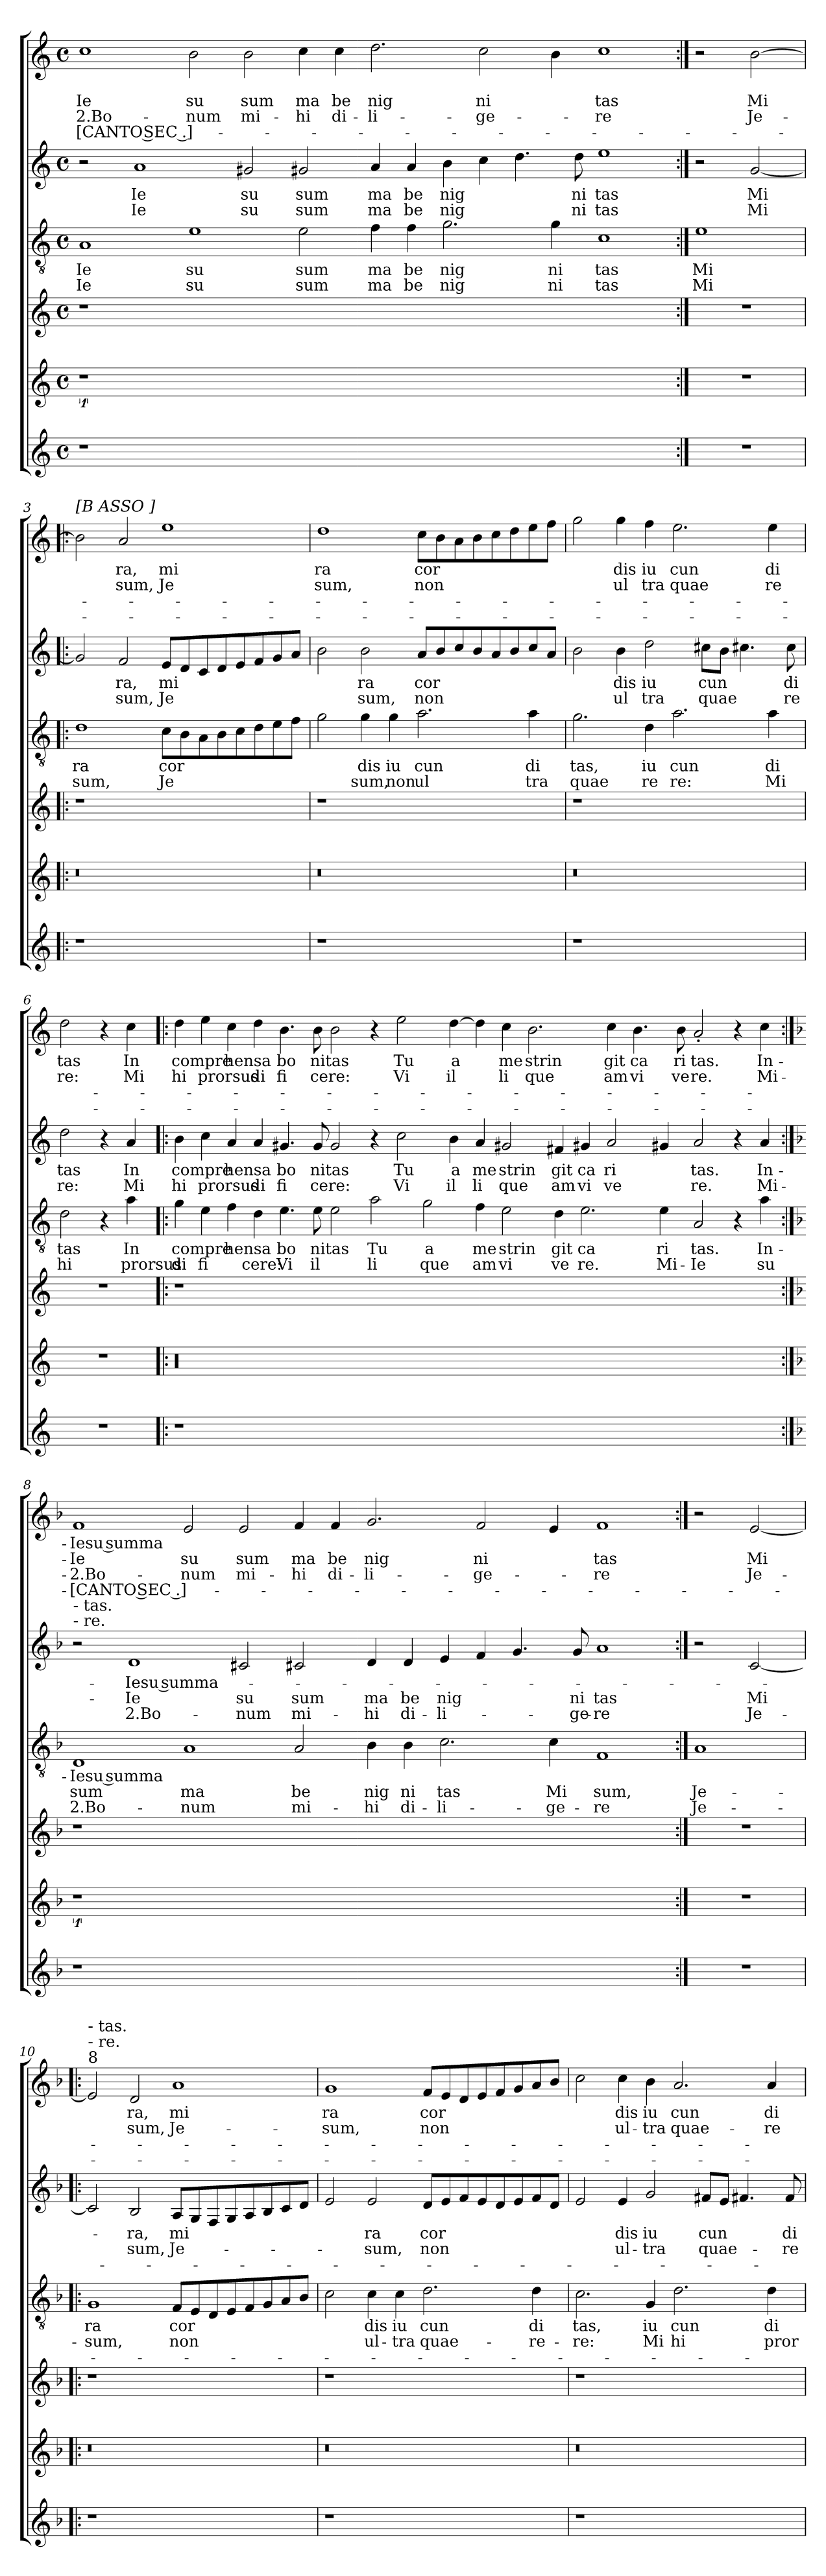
**kern	**kern	**kern	**kern	**text	**text	**text	**kern	**text	**text	**text	**kern	**text	**text	**text	**text
*part5	*part4	*part4	*part3	*part3	*part3	*part3	*part2	*part2	*part2	*part2	*part1	*part1	*part1	*part1	*part1
*staff6	*staff5	*staff4	*staff3	*staff3	*staff3	*staff3	*staff2	*staff2	*staff2	*staff2	*staff1	*staff1	*staff1	*staff1	*staff1
!!LO:PB:g=z
*clefG2	*clefG2	*clefG2	*clefGv2	*	*	*	*clefG2	*	*	*	*clefG2	*	*	*	*
*ITrd7c12	*	*	*	*	*	*	*	*	*	*	*	*	*	*	*
*k[]	*k[]	*k[]	*k[]	*	*	*	*k[]	*	*	*	*k[]	*	*	*	*
*C:	*C:	*C:	*C:	*	*	*	*C:	*	*	*	*C:	*	*	*	*
*M4/4	*M4/4	*M4/4	*M4/4	*	*	*	*M4/4	*	*	*	*M4/4	*	*	*	*
*met(c)	*met(c)	*met(c)	*met(c)	*	*	*	*met(c)	*	*	*	*met(c)	*	*	*	*
=1	=1	=1	=1	=1	=1	=1	=1	=1	=1	=1	=1	=1	=1	=1	=1
!	!	!	!	!LO:LY:b:rj	!LO:LY:b:rj	!	!	!	!	!	!	!	!LO:LY:b:rj	!LO:LY:b:rj	!LO:LY:b:rj
1r	1%5r	1r	1A	Ie	Ie	.	2r	.	.	.	1cc	.	Ie	2.Bo-	[CANTO SEC .]-
!	!	!	!	!	!	!	!	!LO:LY:b:rj	!LO:LY:b:rj	!	!	!	!	!	!
.	.	.	.	.	.	.	1a	Ie	Ie	.	.	.	.	.	.
!	!	!	!	!LO:LY:b	!LO:LY:b	!	!	!	!	!	!	!	!LO:LY:b	!LO:LY:b	!
00ryy	.	00ryy	1e	su	su	.	.	.	.	.	2b\	.	su	-num	.
!	!	!	!	!	!	!	!	!LO:LY:b	!LO:LY:b	!	!	!	!LO:LY:b	!LO:LY:b	!
.	.	.	.	.	.	.	2g#X/	su	su	.	2b\	.	sum	mi-	.
!	!	!	!	!LO:LY:b	!LO:LY:b	!	!	!LO:LY:b	!LO:LY:b	!	!	!	!LO:LY:b	!LO:LY:b	!
.	.	.	2e\	sum	sum	.	2g#X/	sum	sum	.	4cc\	.	ma	-hi	.
!	!	!	!	!	!	!	!	!	!	!	!	!	!LO:LY:b	!LO:LY:b	!
.	.	.	.	.	.	.	.	.	.	.	4cc\	.	be	di-	.
!	!	!	!	!LO:LY:b	!LO:LY:b	!	!	!LO:LY:b	!LO:LY:b	!	!	!	!LO:LY:b	!LO:LY:b	!
.	.	.	4f\	ma	ma	.	4a/	ma	ma	.	2.dd\	.	nig	-li-	.
!	!	!	!	!LO:LY:b	!LO:LY:b	!	!	!LO:LY:b	!LO:LY:b	!	!	!	!	!	!
.	.	.	4f\	be	be	.	4a/	be	be	.	.	.	.	.	.
!	!	!	!	!LO:LY:b	!LO:LY:b	!	!	!LO:LY:b	!LO:LY:b	!	!	!	!	!	!
.	.	.	2.g\	nig	nig	.	4b\	nig	nig	.	.	.	.	.	.
!	!	!	!	!	!	!	!	!	!	!	!	!	!LO:LY:b	!LO:LY:b	!
.	.	.	.	.	.	.	4cc\	.	.	.	2cc\	.	ni	-ge-	.
.	.	.	.	.	.	.	4.dd\	.	.	.	.	.	.	.	.
!	!	!	!	!LO:LY:b	!LO:LY:b	!	!	!	!	!	!	!	!	!	!
.	.	.	4g\	ni	ni	.	.	.	.	.	4b\	.	.	.	.
!	!	!	!	!	!	!	!	!LO:LY:b	!LO:LY:b	!	!	!	!	!	!
.	.	.	.	.	.	.	8dd\	ni	ni	.	.	.	.	.	.
!	!	!	!	!LO:LY:b	!LO:LY:b	!	!	!LO:LY:b	!LO:LY:b	!	!	!	!LO:LY:b	!LO:LY:b	!
.	.	.	1c	tas	tas	.	1ee	tas	tas	.	1cc	.	tas	-re	.
=2:|!	=2:|!	=2:|!	=2:|!	=2:|!	=2:|!	=2:|!	=2:|!	=2:|!	=2:|!	=2:|!	=2:|!	=2:|!	=2:|!	=2:|!	=2:|!
!	!	!	!	!LO:LY:b	!LO:LY:b	!	!	!	!	!	!	!	!	!	!
1r	1r	1r	1e	Mi	Mi	.	2r	.	.	.	2r	.	.	.	.
!	!	!	!	!	!	!	!	!LO:LY:b	!LO:LY:b	!	!	!	!LO:LY:b	!LO:LY:b	!
.	.	.	.	.	.	.	[<2g/	Mi	Mi	.	[<2b\	.	Mi	Je-	.
!!LO:LB:g=z
=3!|:	=3!|:	=3!|:	=3!|:	=3!|:	=3!|:	=3!|:	=3!|:	=3!|:	=3!|:	=3!|:	=3!|:	=3!|:	=3!|:	=3!|:	=3!|:
!	!	!	!	!	!	!	!	!	!	!	!LO:TX:a:t=[B ASSO ]	!	!	!	!
!	!	!	!	!LO:LY:b	!LO:LY:b	!	!	!	!	!	!	!	!	!	!
1r	0r	1r	1d	ra	sum,	.	2g/]	.	.	.	2b\]	.	.	.	.
!	!	!	!	!	!	!	!	!LO:LY:b	!LO:LY:b	!	!	!LO:LY:b	!LO:LY:b	!	!
.	.	.	.	.	.	.	2f/	ra,	sum,	.	2a/	ra,	sum,	.	.
!	!	!	!	!LO:LY:b	!LO:LY:b	!	!	!LO:LY:b	!LO:LY:b	!	!	!LO:LY:b	!LO:LY:b	!	!
1ryy	.	1ryy	8c\L	cor	Je	.	8e/L	mi	Je	.	1ee	mi	Je	.	.
.	.	.	8B\	.	.	.	8d/	.	.	.	.	.	.	.	.
.	.	.	8A\	.	.	.	8c/	.	.	.	.	.	.	.	.
.	.	.	8B\	.	.	.	8d/	.	.	.	.	.	.	.	.
.	.	.	8c\	.	.	.	8e/	.	.	.	.	.	.	.	.
.	.	.	8d\	.	.	.	8f/	.	.	.	.	.	.	.	.
.	.	.	8e\	.	.	.	8g/	.	.	.	.	.	.	.	.
.	.	.	8f\J	.	.	.	8a/J	.	.	.	.	.	.	.	.
=4	=4	=4	=4	=4	=4	=4	=4	=4	=4	=4	=4	=4	=4	=4	=4
!	!	!	!	!	!	!	!	!	!	!	!	!LO:LY:b	!LO:LY:b	!	!
1r	0r	1r	2g\	.	.	.	2b\	.	.	.	1dd	ra	sum,	.	.
!	!	!	!	!LO:LY:b	!LO:LY:b	!	!	!LO:LY:b	!LO:LY:b	!	!	!	!	!	!
.	.	.	4g\	dis	sum,	.	2b\	ra	sum,	.	.	.	.	.	.
!	!	!	!	!LO:LY:b	!LO:LY:b	!	!	!	!	!	!	!	!	!	!
.	.	.	4g\	iu	non	.	.	.	.	.	.	.	.	.	.
!	!	!	!	!LO:LY:b	!LO:LY:b	!	!	!LO:LY:b	!LO:LY:b	!	!	!LO:LY:b	!LO:LY:b	!	!
1ryy	.	1ryy	2.a\	cun	ul	.	8a/L	cor	non	.	8cc\L	cor	non	.	.
.	.	.	.	.	.	.	8b/	.	.	.	8b\	.	.	.	.
.	.	.	.	.	.	.	8cc/	.	.	.	8a\	.	.	.	.
.	.	.	.	.	.	.	8b/	.	.	.	8b\	.	.	.	.
.	.	.	.	.	.	.	8a/	.	.	.	8cc\	.	.	.	.
.	.	.	.	.	.	.	8b/	.	.	.	8dd\	.	.	.	.
!	!	!	!	!LO:LY:b	!LO:LY:b	!	!	!	!	!	!	!	!	!	!
.	.	.	4a\	di	tra	.	8cc/	.	.	.	8ee\	.	.	.	.
.	.	.	.	.	.	.	8a/J	.	.	.	8ff\J	.	.	.	.
=5	=5	=5	=5	=5	=5	=5	=5	=5	=5	=5	=5	=5	=5	=5	=5
!	!	!	!	!LO:LY:b	!LO:LY:b	!	!	!	!	!	!	!	!	!	!
1r	0r	1r	2.g\	tas,	quae	.	2b\	.	.	.	2gg\	.	.	.	.
!	!	!	!	!	!	!	!	!LO:LY:b	!LO:LY:b	!	!	!LO:LY:b	!LO:LY:b	!	!
.	.	.	.	.	.	.	4b\	dis	ul	.	4gg\	dis	ul	.	.
!	!	!	!	!LO:LY:b	!LO:LY:b	!	!	!LO:LY:b	!LO:LY:b	!	!	!LO:LY:b	!LO:LY:b	!	!
.	.	.	4d\	iu	re	.	2dd\	iu	tra	.	4ff\	iu	tra	.	.
!	!	!	!	!LO:LY:b	!LO:LY:b	!	!	!	!	!	!	!LO:LY:b	!LO:LY:b	!	!
1ryy	.	1ryy	2.a\	cun	re:	.	.	.	.	.	2.ee\	cun	quae	.	.
!	!	!	!	!	!	!	!	!LO:LY:b	!LO:LY:b	!	!	!	!	!	!
.	.	.	.	.	.	.	8cc#X\L	cun	quae	.	.	.	.	.	.
.	.	.	.	.	.	.	8b\J	.	.	.	.	.	.	.	.
.	.	.	.	.	.	.	4.cc#X\	.	.	.	.	.	.	.	.
!	!	!	!	!LO:LY:b	!LO:LY:b	!	!	!	!	!	!	!LO:LY:b	!LO:LY:b	!	!
.	.	.	4a\	di	Mi	.	.	.	.	.	4ee\	di	re	.	.
!	!	!	!	!	!	!	!	!LO:LY:b	!LO:LY:b	!	!	!	!	!	!
.	.	.	.	.	.	.	8cc#\	di	re	.	.	.	.	.	.
!!LO:LB:g=z
=6	=6	=6	=6	=6	=6	=6	=6	=6	=6	=6	=6	=6	=6	=6	=6
!	!	!	!	!LO:LY:b	!LO:LY:b	!	!	!LO:LY:b	!LO:LY:b	!	!	!LO:LY:b	!LO:LY:b	!	!
1r	1r	1r	2d\	tas	hi	.	2dd\	tas	re:	.	2dd\	tas	re:	.	.
.	.	.	4r	.	.	.	4r	.	.	.	4r	.	.	.	.
!	!	!	!	!LO:LY:b	!LO:LY:b	!	!	!LO:LY:b	!LO:LY:b	!	!	!LO:LY:b	!LO:LY:b	!	!
.	.	.	4a\	In	prorsus	.	4a/	In	Mi	.	4cc\	In	Mi	.	.
=7!|:	=7!|:	=7!|:	=7!|:	=7!|:	=7!|:	=7!|:	=7!|:	=7!|:	=7!|:	=7!|:	=7!|:	=7!|:	=7!|:	=7!|:	=7!|:
!	!	!	!	!LO:LY:b	!LO:LY:b	!	!	!LO:LY:b	!LO:LY:b	!	!	!LO:LY:b	!LO:LY:b	!	!
1r	00.r	1r	4g\	compre	di	.	4b\	compre	hi	.	4dd\	compre	hi	.	.
!	!	!	!	!	!LO:LY:b	!	!	!	!LO:LY:b	!	!	!	!LO:LY:b	!	!
.	.	.	4e\	.	fi	.	4cc\	.	prorsus	.	4ee\	.	prorsus	.	.
!	!	!	!	!LO:LY:b	!	!	!	!LO:LY:b	!	!	!	!LO:LY:b	!	!	!
.	.	.	4f\	hensa	.	.	4a/	hensa	.	.	4cc\	hensa	.	.	.
!	!	!	!	!	!LO:LY:b	!	!	!	!LO:LY:b	!	!	!	!LO:LY:b	!	!
.	.	.	4d\	.	cere:	.	4a/	.	di	.	4dd\	.	di	.	.
!	!	!	!	!LO:LY:b	!LO:LY:b	!	!	!LO:LY:b	!LO:LY:b	!	!	!LO:LY:b	!LO:LY:b	!	!
00ryy	.	00ryy	4.e\	bo	Vi	.	4.g#X/	bo	fi	.	4.b\	bo	fi	.	.
!	!	!	!	!LO:LY:b	!LO:LY:b	!	!	!LO:LY:b	!LO:LY:b	!	!	!LO:LY:b	!LO:LY:b	!	!
.	.	.	8e\	nitas	il	.	8g#/	nitas	cere:	.	8b\	nitas	cere:	.	.
.	.	.	2e\	.	.	.	2g#/	.	.	.	2b\	.	.	.	.
!	!	!	!	!LO:LY:b	!LO:LY:b	!	!	!	!	!	!	!	!	!	!
.	.	.	2a\	Tu	li	.	4r	.	.	.	4r	.	.	.	.
!	!	!	!	!	!	!	!	!LO:LY:b	!LO:LY:b	!	!	!LO:LY:b	!LO:LY:b	!	!
.	.	.	.	.	.	.	2cc\	Tu	Vi	.	2ee\	Tu	Vi	.	.
!	!	!	!	!LO:LY:b	!LO:LY:b	!	!	!	!	!	!	!	!	!	!
.	.	.	2g\	a	que	.	.	.	.	.	.	.	.	.	.
!	!	!	!	!	!	!	!	!LO:LY:b	!LO:LY:b	!	!	!LO:LY:b	!LO:LY:b	!	!
.	.	.	.	.	.	.	4b\	a	il	.	[>4dd\	a	il	.	.
!	!	!	!	!LO:LY:b	!LO:LY:b	!	!	!LO:LY:b	!LO:LY:b	!	!	!	!	!	!
.	.	.	4f\	me	am	.	4a/	me	li	.	4dd\]	.	.	.	.
!	!	!	!	!LO:LY:b	!LO:LY:b	!	!	!LO:LY:b	!LO:LY:b	!	!	!LO:LY:b	!LO:LY:b	!	!
.	.	.	2e\	strin	vi	.	2g#X/	strin	que	.	4cc\	me	li	.	.
!	!	!	!	!	!	!	!	!	!	!	!	!LO:LY:b	!LO:LY:b	!	!
.	.	.	.	.	.	.	.	.	.	.	2.b\	strin	que	.	.
!	!	!	!	!LO:LY:b	!LO:LY:b	!	!	!LO:LY:b	!LO:LY:b	!	!	!	!	!	!
.	.	.	4d\	git	ve	.	4f#X/	git	am	.	.	.	.	.	.
!	!	!	!	!LO:LY:b	!LO:LY:b	!	!	!LO:LY:b	!LO:LY:b	!	!	!	!	!	!
.	.	.	2.e\	ca	re.	.	4g#X/	ca	vi	.	.	.	.	.	.
!	!	!	!	!	!	!	!	!LO:LY:b	!LO:LY:b	!	!	!LO:LY:b	!LO:LY:b	!	!
.	.	.	.	.	.	.	2a/	ri	ve	.	4cc\	git	am	.	.
!	!	!	!	!	!	!	!	!	!	!	!	!LO:LY:b	!LO:LY:b	!	!
.	.	.	.	.	.	.	.	.	.	.	4.b\	ca	vi	.	.
!	!	!	!	!LO:LY:b	!LO:LY:b	!	!	!	!	!	!	!	!	!	!
.	.	.	4e\	ri	Mi-	.	4g#X/	.	.	.	.	.	.	.	.
!	!	!	!	!	!	!	!	!	!	!	!	!LO:LY:b	!LO:LY:b	!	!
.	.	.	.	.	.	.	.	.	.	.	8b\	ri	ve	.	.
!	!	!	!	!LO:LY:b	!LO:LY:b	!	!	!LO:LY:b	!LO:LY:b	!	!	!LO:LY:b	!LO:LY:b	!	!
1ryy	.	1ryy	2A/	tas.	-Ie	.	2a/	tas.	re.	.	2a<'</	tas.	re.	.	.
.	.	.	4r	.	.	.	4r	.	.	.	4r	.	.	.	.
!	!	!	!	!LO:LY:b:rj	!LO:LY:b:rj	!	!	!LO:LY:b:rj	!LO:LY:b:rj	!	!	!LO:LY:b:rj	!LO:LY:b:rj	!	!
.	.	.	4a\	In-	su	.	4a/	In-	Mi-	.	4cc\	In-	Mi-	.	.
!!LO:PB:g=z
=8:|!	=8:|!	=8:|!	=8:|!	=8:|!	=8:|!	=8:|!	=8:|!	=8:|!	=8:|!	=8:|!	=8:|!	=8:|!	=8:|!	=8:|!	=8:|!
*k[b-]	*k[b-]	*k[b-]	*k[b-]	*	*	*	*k[b-]	*	*	*	*k[b-]	*	*	*	*
*F:	*F:	*F:	*F:	*	*	*	*F:	*	*	*	*F:	*	*	*	*
!	!	!	!	!	!	!	!LO:TX:a:t=- tas.\n- re.	!	!	!	!	!	!	!	!
!	!	!	!	!LO:LY:b:rj	!LO:LY:b:rj	!LO:LY:b:rj	!	!	!	!	!	!LO:LY:b:rj	!LO:LY:b:rj	!LO:LY:b:rj	!LO:LY:b:rj
1r	1%5r	1r	1D	-Iesu summa	sum	2.Bo-	2r	.	.	.	1f	-Iesu summa	-Ie	-2.Bo-	-[CANTO SEC .]-
!	!	!	!	!	!	!	!	!LO:LY:b:rj	!LO:LY:b:rj	!LO:LY:b:rj	!	!	!	!	!
.	.	.	.	.	.	.	1d	-Iesu summa-	-Ie	2.Bo-	.	.	.	.	.
!	!	!	!	!	!LO:LY:b	!LO:LY:b	!	!	!	!	!	!	!LO:LY:b	!LO:LY:b	!
00ryy	.	00ryy	1A	.	ma	-num	.	.	.	.	2e/	.	su	-num	.
!	!	!	!	!	!	!	!	!	!LO:LY:b	!LO:LY:b	!	!	!LO:LY:b	!LO:LY:b	!
.	.	.	.	.	.	.	2c#X/	.	su	-num	2e/	.	sum	mi-	.
!	!	!	!	!	!LO:LY:b	!LO:LY:b	!	!	!LO:LY:b	!LO:LY:b	!	!	!LO:LY:b	!LO:LY:b	!
.	.	.	2A/	.	be	mi-	2c#X/	.	sum	mi-	4f/	.	ma	-hi	.
!	!	!	!	!	!	!	!	!	!	!	!	!	!LO:LY:b	!LO:LY:b	!
.	.	.	.	.	.	.	.	.	.	.	4f/	.	be	di-	.
!	!	!	!	!	!LO:LY:b	!LO:LY:b	!	!	!LO:LY:b	!LO:LY:b	!	!	!LO:LY:b	!LO:LY:b	!
.	.	.	4B-\	.	nig	-hi	4d/	.	ma	-hi	2.g/	.	nig	-li-	.
!	!	!	!	!	!LO:LY:b	!LO:LY:b	!	!	!LO:LY:b	!LO:LY:b	!	!	!	!	!
.	.	.	4B-\	.	ni	di-	4d/	.	be	di-	.	.	.	.	.
!	!	!	!	!	!LO:LY:b	!LO:LY:b	!	!	!LO:LY:b	!LO:LY:b	!	!	!	!	!
.	.	.	2.c\	.	tas	-li-	4e/	.	nig	-li-	.	.	.	.	.
!	!	!	!	!	!	!	!	!	!	!	!	!	!LO:LY:b	!LO:LY:b	!
.	.	.	.	.	.	.	4f/	.	.	.	2f/	.	ni	-ge-	.
.	.	.	.	.	.	.	4.g/	.	.	.	.	.	.	.	.
!	!	!	!	!	!LO:LY:b	!LO:LY:b	!	!	!	!	!	!	!	!	!
.	.	.	4c\	.	Mi	-ge-	.	.	.	.	4e/	.	.	.	.
!	!	!	!	!	!	!	!	!	!LO:LY:b	!LO:LY:b	!	!	!	!	!
.	.	.	.	.	.	.	8g/	.	ni	-ge-	.	.	.	.	.
!	!	!	!	!	!LO:LY:b	!LO:LY:b	!	!	!LO:LY:b	!LO:LY:b	!	!	!LO:LY:b	!LO:LY:b	!
.	.	.	1F	.	sum,	-re	1a	.	tas	-re	1f	.	tas	-re	.
=9:|!	=9:|!	=9:|!	=9:|!	=9:|!	=9:|!	=9:|!	=9:|!	=9:|!	=9:|!	=9:|!	=9:|!	=9:|!	=9:|!	=9:|!	=9:|!
!	!	!	!	!	!LO:LY:b	!LO:LY:b	!	!	!	!	!	!	!	!	!
1r	1r	1r	1A	.	Je-	Je-	2r	.	.	.	2r	.	.	.	.
!	!	!	!	!	!	!	!	!	!LO:LY:b	!LO:LY:b	!	!	!LO:LY:b	!LO:LY:b	!
.	.	.	.	.	.	.	[<2c/	.	Mi	Je-	[<2e/	.	Mi	Je-	.
!!LO:LB:g=z
=10!|:	=10!|:	=10!|:	=10!|:	=10!|:	=10!|:	=10!|:	=10!|:	=10!|:	=10!|:	=10!|:	=10!|:	=10!|:	=10!|:	=10!|:	=10!|:
!	!	!	!	!	!	!	!	!	!	!	!LO:TX:a:t=8	!	!	!	!
!	!	!	!	!	!	!	!	!	!	!	!LO:TX:t=- re.	!	!	!	!
!	!	!	!	!	!	!	!	!	!	!	!LO:TX:a:t=- tas.	!	!	!	!
!	!	!	!	!LO:LY:b	!LO:LY:b	!	!	!	!	!	!	!	!	!	!
1r	0r	1r	1G	ra	-sum,	.	2c/]	.	.	.	2e/]	.	.	.	.
!	!	!	!	!	!	!	!	!LO:LY:b	!LO:LY:b	!	!	!LO:LY:b	!LO:LY:b	!	!
.	.	.	.	.	.	.	2B-/	-ra,	sum,	.	2d/	ra,	sum,	.	.
!	!	!	!	!LO:LY:b	!LO:LY:b	!	!	!LO:LY:b	!LO:LY:b	!	!	!LO:LY:b	!LO:LY:b	!	!
1ryy	.	1ryy	8F/L	cor	non	.	8A/L	mi	Je-	.	1a	mi	Je-	.	.
.	.	.	8E/	.	.	.	8G/	.	.	.	.	.	.	.	.
.	.	.	8D/	.	.	.	8F/	.	.	.	.	.	.	.	.
.	.	.	8E/	.	.	.	8G/	.	.	.	.	.	.	.	.
.	.	.	8F/	.	.	.	8A/	.	.	.	.	.	.	.	.
.	.	.	8G/	.	.	.	8B-/	.	.	.	.	.	.	.	.
.	.	.	8A/	.	.	.	8c/	.	.	.	.	.	.	.	.
.	.	.	8B-/J	.	.	.	8d/J	.	.	.	.	.	.	.	.
=11	=11	=11	=11	=11	=11	=11	=11	=11	=11	=11	=11	=11	=11	=11	=11
!	!	!	!	!	!	!	!	!	!	!	!	!LO:LY:b	!LO:LY:b	!	!
1r	0r	1r	2c\	.	.	.	2e/	.	.	.	1g	ra	-sum,	.	.
!	!	!	!	!LO:LY:b	!LO:LY:b	!	!	!LO:LY:b	!LO:LY:b	!	!	!	!	!	!
.	.	.	4c\	dis	ul-	.	2e/	ra	-sum,	.	.	.	.	.	.
!	!	!	!	!LO:LY:b	!LO:LY:b	!	!	!	!	!	!	!	!	!	!
.	.	.	4c\	iu	-tra	.	.	.	.	.	.	.	.	.	.
!	!	!	!	!LO:LY:b	!LO:LY:b	!	!	!LO:LY:b	!LO:LY:b	!	!	!LO:LY:b	!LO:LY:b	!	!
1ryy	.	1ryy	2.d\	cun	quae-	.	8d/L	cor	non	.	8f/L	cor	non	.	.
.	.	.	.	.	.	.	8e/	.	.	.	8e/	.	.	.	.
.	.	.	.	.	.	.	8f/	.	.	.	8d/	.	.	.	.
.	.	.	.	.	.	.	8e/	.	.	.	8e/	.	.	.	.
.	.	.	.	.	.	.	8d/	.	.	.	8f/	.	.	.	.
.	.	.	.	.	.	.	8e/	.	.	.	8g/	.	.	.	.
!	!	!	!	!LO:LY:b	!LO:LY:b	!	!	!	!	!	!	!	!	!	!
.	.	.	4d\	di	-re-	.	8f/	.	.	.	8a/	.	.	.	.
.	.	.	.	.	.	.	8d/J	.	.	.	8b-/J	.	.	.	.
=12	=12	=12	=12	=12	=12	=12	=12	=12	=12	=12	=12	=12	=12	=12	=12
!	!	!	!	!LO:LY:b	!LO:LY:b	!	!	!	!	!	!	!	!	!	!
1r	0r	1r	2.c\	tas,	-re:	.	2e/	.	.	.	2cc\	.	.	.	.
!	!	!	!	!	!	!	!	!LO:LY:b	!LO:LY:b	!	!	!LO:LY:b	!LO:LY:b	!	!
.	.	.	.	.	.	.	4e/	dis	ul-	.	4cc\	dis	ul-	.	.
!	!	!	!	!LO:LY:b	!LO:LY:b	!	!	!LO:LY:b	!LO:LY:b	!	!	!LO:LY:b	!LO:LY:b	!	!
.	.	.	4G/	iu	Mi	.	2g/	iu	-tra	.	4b-\	iu	-tra	.	.
!	!	!	!	!LO:LY:b	!LO:LY:b	!	!	!	!	!	!	!LO:LY:b	!LO:LY:b	!	!
1ryy	.	1ryy	2.d\	cun	hi	.	.	.	.	.	2.a/	cun	quae-	.	.
!	!	!	!	!	!	!	!	!LO:LY:b	!LO:LY:b	!	!	!	!	!	!
.	.	.	.	.	.	.	8f#X/L	cun	quae-	.	.	.	.	.	.
.	.	.	.	.	.	.	8e/J	.	.	.	.	.	.	.	.
.	.	.	.	.	.	.	4.f#X/	.	.	.	.	.	.	.	.
!	!	!	!	!LO:LY:b	!LO:LY:b	!	!	!	!	!	!	!LO:LY:b	!LO:LY:b	!	!
.	.	.	4d\	di	pror	.	.	.	.	.	4a/	di	-re-	.	.
!	!	!	!	!	!	!	!	!LO:LY:b	!LO:LY:b	!	!	!	!	!	!
.	.	.	.	.	.	.	8f#/	di	-re-	.	.	.	.	.	.
=	=	=	=	=	=	=	=	=	=	=	=	=	=	=	=
*-	*-	*-	*-	*-	*-	*-	*-	*-	*-	*-	*-	*-	*-	*-	*-
